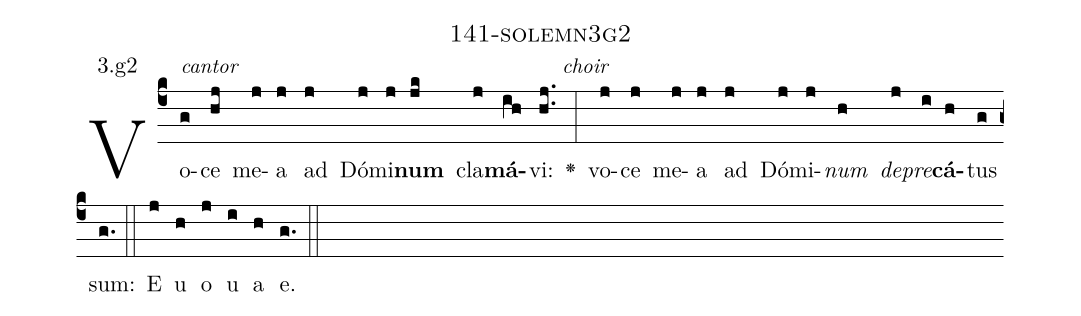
name: 141-solemn3g2;
annotation: 3.g2;
%%
(c4)<alt>cantor</alt>Vo(g)ce(hj) me(j)a(j) ad(j) Dó(j)mi(j)<b>num</b>(jk) cla(j)<b>má</b>(ih)vi:(hj..) <alt>choir</alt><v>\greheightstar</v>(:) vo(j)ce(j) me(j)a(j) ad(j) Dó(j)mi(j)<i>num</i>(h) <i>de</i>(j)<i>pre</i>(i)<b>cá</b>(h)tus(g) sum:(g.) (::) E(j) u(h) o(j) u(i) a(h) e.(g.) (::)
